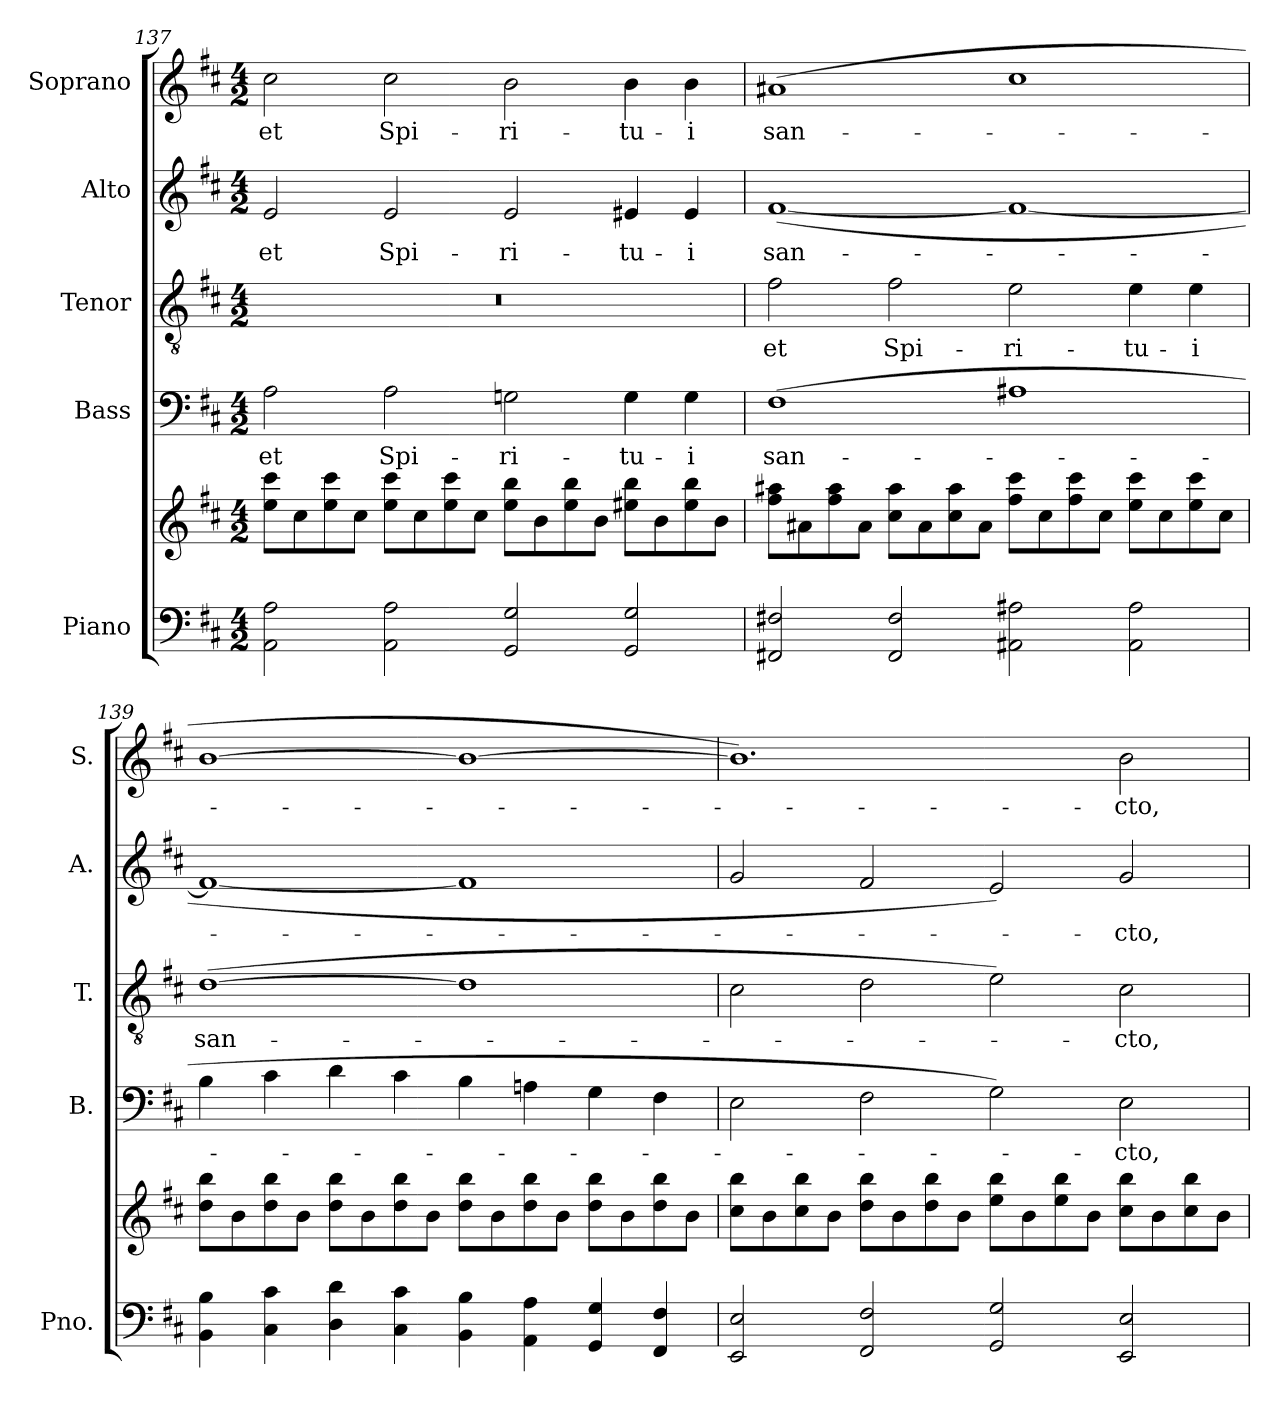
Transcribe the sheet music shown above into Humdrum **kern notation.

**kern	**kern	**kern	**text	**kern	**text	**kern	**text	**kern	**text
*part5	*part5	*part4	*part4	*part3	*part3	*part2	*part2	*part1	*part1
*staff6	*staff5	*staff4	*staff4	*staff3	*staff3	*staff2	*staff2	*staff1	*staff1
*I"Piano	*	*I"Bass	*	*I"Tenor	*	*I"Alto	*	*I"Soprano	*
*I'Pno.	*	*I'B.	*	*I'T.	*	*I'A.	*	*I'S.	*
*clefF4	*clefG2	*clefF4	*	*clefGv2	*	*clefG2	*	*clefG2	*
*	*	*	*	*ITrd7c12	*	*	*	*	*
*k[f#c#]	*k[f#c#]	*k[f#c#]	*	*k[f#c#]	*	*k[f#c#]	*	*k[f#c#]	*
*D:	*D:	*D:	*	*D:	*	*D:	*	*D:	*
*M4/2	*M4/2	*M4/2	*	*M4/2	*	*M4/2	*	*M4/2	*
=137	=137	=137	=137	=137	=137	=137	=137	=137	=137
!	!	!	!LO:LY:b:color=#000000	!LO:N:vis=1	!	!	!	!	!
!	!	!	!	!	!	!	!LO:LY:b:color=#000000	!	!
!	!	!	!	!	!	!	!	!	!LO:LY:b:color=#000000
2AAi\ 2Ai	8eei\ 8ccc#iL	2Ai\	et	0r	.	2ei/	et	2cc#i\	et
.	8cc#i\	.	.	.	.	.	.	.	.
.	8eei\ 8ccc#i	.	.	.	.	.	.	.	.
.	8cc#i\J	.	.	.	.	.	.	.	.
!	!	!	!LO:LY:b:color=#000000	!	!	!	!	!	!
!	!	!	!	!	!	!	!LO:LY:b:color=#000000	!	!
!	!	!	!	!	!	!	!	!	!LO:LY:b:color=#000000
2AAi\ 2Ai	8eei\ 8ccc#iL	2Ai\	Spi-	.	.	2ei/	Spi-	2cc#i\	Spi-
.	8cc#i\	.	.	.	.	.	.	.	.
.	8eei\ 8ccc#i	.	.	.	.	.	.	.	.
.	8cc#i\J	.	.	.	.	.	.	.	.
!	!	!	!LO:LY:b:color=#000000	!	!	!	!	!	!
!	!	!	!	!	!	!	!LO:LY:b:color=#000000	!	!
!	!	!	!	!	!	!	!	!	!LO:LY:b:color=#000000
2GGi/ 2Gi	8eei\ 8bbiL	2Gni\	-ri-	.	.	2ei/	-ri-	2bi\	-ri-
.	8bi\	.	.	.	.	.	.	.	.
.	8eei\ 8bbi	.	.	.	.	.	.	.	.
.	8bi\J	.	.	.	.	.	.	.	.
!	!	!	!LO:LY:b:color=#000000	!	!	!	!	!	!
!	!	!	!	!	!	!	!LO:LY:b:color=#000000	!	!
!	!	!	!	!	!	!	!	!	!LO:LY:b:color=#000000
2GGi/ 2Gi	8ee#Xi\ 8bbiL	4Gi\	-tu-	.	.	4e#Xi/	-tu-	4bi\	-tu-
.	8bi\	.	.	.	.	.	.	.	.
!	!	!	!LO:LY:b:color=#000000	!	!	!	!	!	!
!	!	!	!	!	!	!	!LO:LY:b:color=#000000	!	!
!	!	!	!	!	!	!	!	!	!LO:LY:b:color=#000000
.	8ee#i\ 8bbi	4Gi\	-i	.	.	4e#i/	-i	4bi\	-i
.	8bi\J	.	.	.	.	.	.	.	.
!!LO:LB:g=z
=138	=138	=138	=138	=138	=138	=138	=138	=138	=138
!	!	!	!LO:LY:b:color=#000000	!	!	!	!	!	!
!	!	!	!	!	!LO:LY:b:color=#000000	!	!	!	!
!	!	!	!	!	!	!	!LO:LY:b:color=#000000	!	!
!	!	!	!	!	!	!	!	!	!LO:LY:b:color=#000000
2FF#Xi/ 2F#Xi	8ff#i\ 8aa#XiL	(1F#i	san-	2F#i\	et	([1f#i	san-	(1a#Xi	san-
.	8a#Xi\	.	.	.	.	.	.	.	.
.	8ff#i\ 8aa#i	.	.	.	.	.	.	.	.
.	8a#i\J	.	.	.	.	.	.	.	.
!	!	!	!	!	!LO:LY:b:color=#000000	!	!	!	!
2FF#i/ 2F#i	8cc#i\ 8aa#iL	.	.	2F#i\	Spi-	.	.	.	.
.	8a#i\	.	.	.	.	.	.	.	.
.	8cc#i\ 8aa#i	.	.	.	.	.	.	.	.
.	8a#i\J	.	.	.	.	.	.	.	.
!	!	!	!	!	!LO:LY:b:color=#000000	!	!	!	!
2AA#Xi\ 2A#Xi	8ff#i\ 8ccc#iL	1A#Xi	.	2Ei\	-ri-	1f#i_	.	1cc#i	.
.	8cc#i\	.	.	.	.	.	.	.	.
.	8ff#i\ 8ccc#i	.	.	.	.	.	.	.	.
.	8cc#i\J	.	.	.	.	.	.	.	.
!	!	!	!	!	!LO:LY:b:color=#000000	!	!	!	!
2AA#i\ 2A#i	8eei\ 8ccc#iL	.	.	4Ei\	-tu-	.	.	.	.
.	8cc#i\	.	.	.	.	.	.	.	.
!	!	!	!	!	!LO:LY:b:color=#000000	!	!	!	!
.	8eei\ 8ccc#i	.	.	4Ei\	-i	.	.	.	.
.	8cc#i\J	.	.	.	.	.	.	.	.
=139	=139	=139	=139	=139	=139	=139	=139	=139	=139
!	!	!	!	!	!LO:LY:b:color=#000000	!	!	!	!
4BBi\ 4Bi	8ddi\ 8bbiL	4Bi\	.	([1Di	san-	1f#i_	.	[1bi	.
.	8bi\	.	.	.	.	.	.	.	.
4C#i\ 4c#i	8ddi\ 8bbi	4c#i\	.	.	.	.	.	.	.
.	8bi\J	.	.	.	.	.	.	.	.
4Di\ 4di	8ddi\ 8bbiL	4di\	.	.	.	.	.	.	.
.	8bi\	.	.	.	.	.	.	.	.
4C#i\ 4c#i	8ddi\ 8bbi	4c#i\	.	.	.	.	.	.	.
.	8bi\J	.	.	.	.	.	.	.	.
4BBi\ 4Bi	8ddi\ 8bbiL	4Bi\	.	1Di]	.	1f#i]	.	1bi_	.
.	8bi\	.	.	.	.	.	.	.	.
4AAi\ 4Ai	8ddi\ 8bbi	4Ani\	.	.	.	.	.	.	.
.	8bi\J	.	.	.	.	.	.	.	.
4GGi/ 4Gi	8ddi\ 8bbiL	4Gi\	.	.	.	.	.	.	.
.	8bi\	.	.	.	.	.	.	.	.
4FF#i/ 4F#i	8ddi\ 8bbi	4F#i\	.	.	.	.	.	.	.
.	8bi\J	.	.	.	.	.	.	.	.
=140	=140	=140	=140	=140	=140	=140	=140	=140	=140
2EEi/ 2Ei	8cc#i\ 8bbiL	2Ei\	.	2C#i\	.	2gi/	.	1.bi])	.
.	8bi\	.	.	.	.	.	.	.	.
.	8cc#i\ 8bbi	.	.	.	.	.	.	.	.
.	8bi\J	.	.	.	.	.	.	.	.
2FF#i/ 2F#i	8ddi\ 8bbiL	2F#i\	.	2Di\	.	2f#i/	.	.	.
.	8bi\	.	.	.	.	.	.	.	.
.	8ddi\ 8bbi	.	.	.	.	.	.	.	.
.	8bi\J	.	.	.	.	.	.	.	.
2GGi/ 2Gi	8eei\ 8bbiL	2Gi\)	.	2Ei\)	.	2ei/)	.	.	.
.	8bi\	.	.	.	.	.	.	.	.
.	8eei\ 8bbi	.	.	.	.	.	.	.	.
.	8bi\J	.	.	.	.	.	.	.	.
!	!	!	!LO:LY:b:color=#000000	!	!	!	!	!	!
!	!	!	!	!	!LO:LY:b:color=#000000	!	!	!	!
!	!	!	!	!	!	!	!LO:LY:b:color=#000000	!	!
!	!	!	!	!	!	!	!	!	!LO:LY:b:color=#000000
2EEi/ 2Ei	8cc#i\ 8bbiL	2Ei\	-cto,	2C#i\	-cto,	2gi/	-cto,	2bi\	-cto,
.	8bi\	.	.	.	.	.	.	.	.
.	8cc#i\ 8bbi	.	.	.	.	.	.	.	.
.	8bi\J	.	.	.	.	.	.	.	.
=	=	=	=	=	=	=	=	=	=
*-	*-	*-	*-	*-	*-	*-	*-	*-	*-
